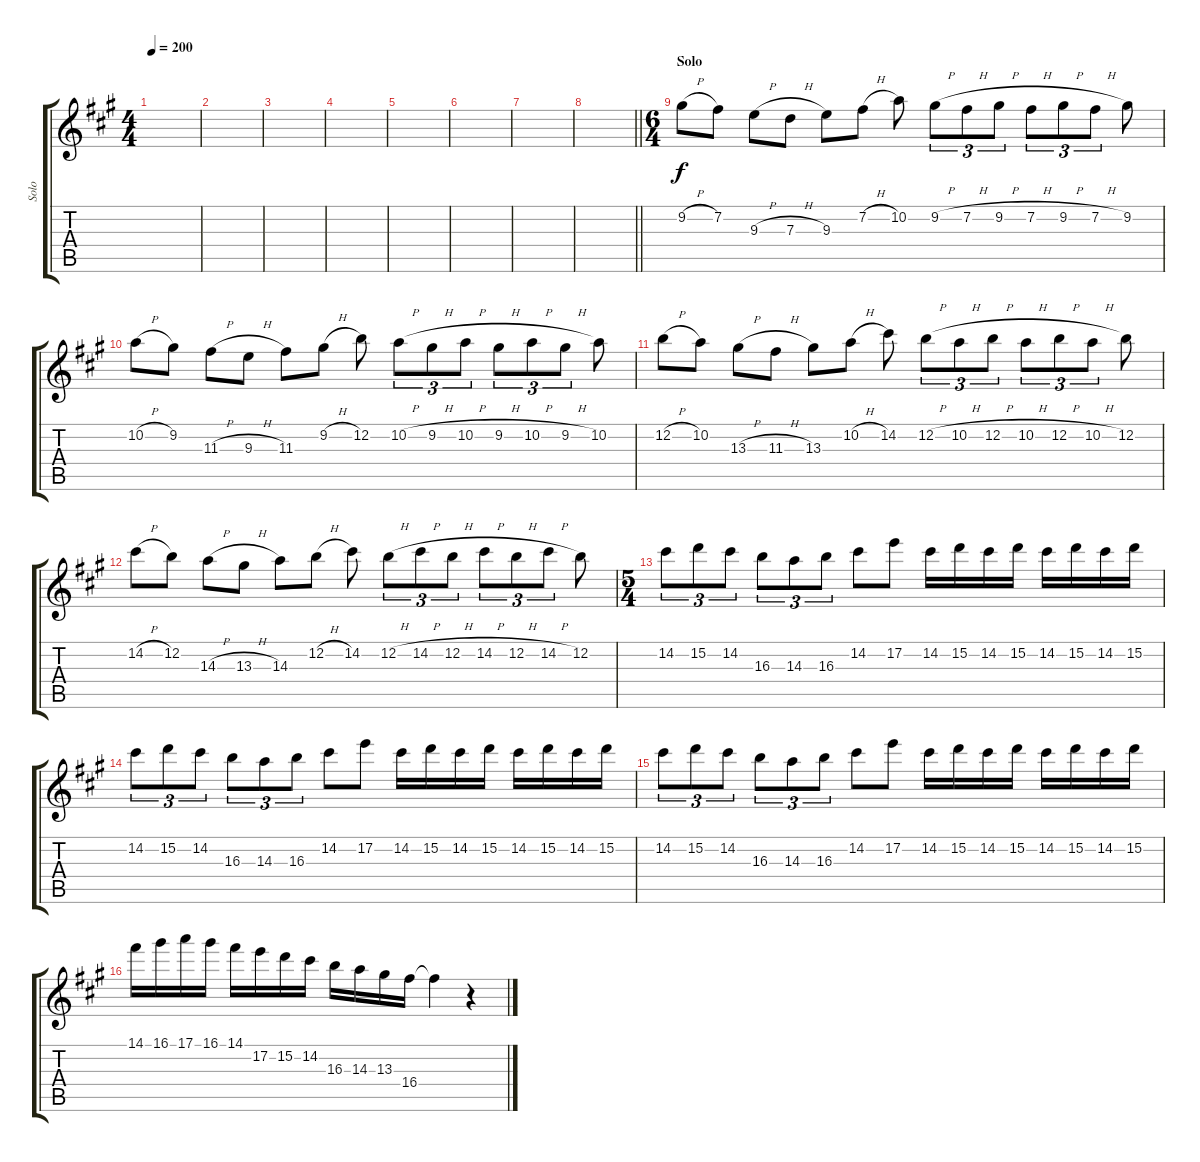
\track ("Solo" "Solo") {instrument distortionguitar}
\staff {score tabs}
\tuning (E4 B3 G3 D3 A2 E2) {hide}
\ts (4 4)
\tempo 200
\clef g2
\ks f#minor
|
|
|
|
|
|
|
\barLineRight lightlight
|
\ts (6 4)
\section ("" "Solo")
9.2{h}.8 7.2.8 9.3{h}.8 7.3{h}.8 9.3.8 7.2{h}.8 10.2.8 9.2{h}.8{tu (3 2)} 7.2{h}.8{tu (3 2)} 9.2{h}.8{tu (3 2)} 7.2{h}.8{tu (3 2)} 9.2{h}.8{tu (3 2)} 7.2{h}.8{tu (3 2)} 9.2.8 |
10.2{h}.8 9.2.8 11.3{h}.8 9.3{h}.8 11.3.8 9.2{h}.8 12.2.8 10.2{h}.8{tu (3 2)} 9.2{h}.8{tu (3 2)} 10.2{h}.8{tu (3 2)} 9.2{h}.8{tu (3 2)} 10.2{h}.8{tu (3 2)} 9.2{h}.8{tu (3 2)} 10.2.8 |
12.2{h}.8 10.2.8 13.3{h}.8 11.3{h}.8 13.3.8 10.2{h}.8 14.2.8 12.2{h}.8{tu (3 2)} 10.2{h}.8{tu (3 2)} 12.2{h}.8{tu (3 2)} 10.2{h}.8{tu (3 2)} 12.2{h}.8{tu (3 2)} 10.2{h}.8{tu (3 2)} 12.2.8 |
14.2{h}.8 12.2.8 14.3{h}.8 13.3{h}.8 14.3.8 12.2{h}.8 14.2.8 12.2{h}.8{tu (3 2)} 14.2{h}.8{tu (3 2)} 12.2{h}.8{tu (3 2)} 14.2{h}.8{tu (3 2)} 12.2{h}.8{tu (3 2)} 14.2{h}.8{tu (3 2)} 12.2.8 |
\ts (5 4)
14.2.8{tu (3 2)} 15.2.8{tu (3 2)} 14.2.8{tu (3 2)} 16.3.8{tu (3 2)} 14.3.8{tu (3 2)} 16.3.8{tu (3 2)} 14.2.8 17.2.8 14.2.16 15.2.16 14.2.16 15.2.16 14.2.16 15.2.16 14.2.16 15.2.16 |
14.2.8{tu (3 2)} 15.2.8{tu (3 2)} 14.2.8{tu (3 2)} 16.3.8{tu (3 2)} 14.3.8{tu (3 2)} 16.3.8{tu (3 2)} 14.2.8 17.2.8 14.2.16 15.2.16 14.2.16 15.2.16 14.2.16 15.2.16 14.2.16 15.2.16 |
14.2.8{tu (3 2)} 15.2.8{tu (3 2)} 14.2.8{tu (3 2)} 16.3.8{tu (3 2)} 14.3.8{tu (3 2)} 16.3.8{tu (3 2)} 14.2.8 17.2.8 14.2.16 15.2.16 14.2.16 15.2.16 14.2.16 15.2.16 14.2.16 15.2.16 |
14.1.16 16.1.16 17.1.16 16.1.16 14.1.16 17.2.16 15.2.16 14.2.16 16.3.16 14.3.16 13.3.16 16.4.16 16.4{t}.4 r.4
